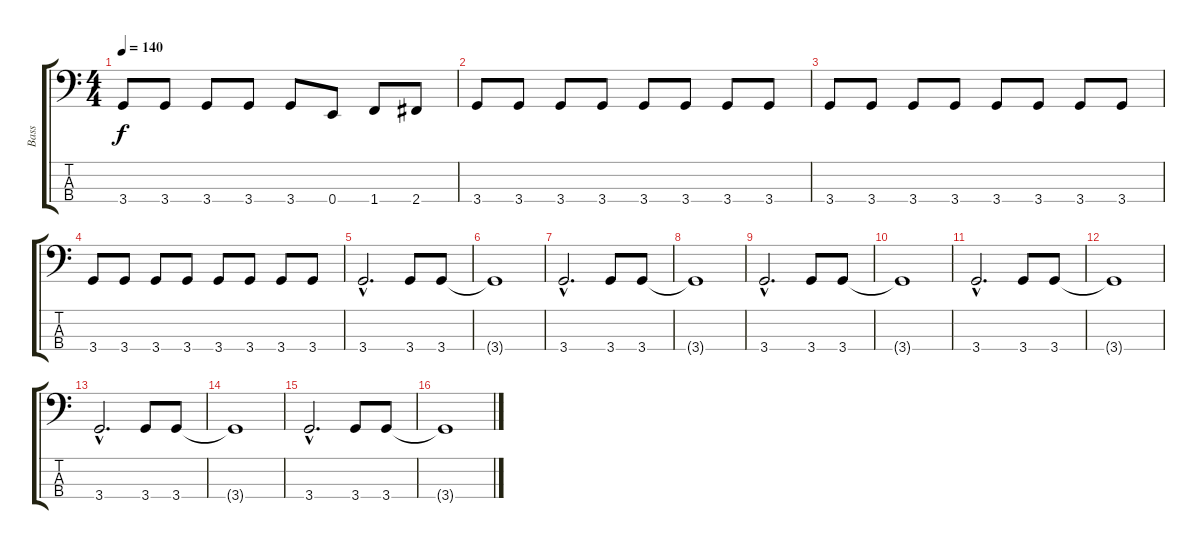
\track ("Bass" "Bass") {instrument slapbass1}
\staff {score tabs}
\tuning (G2 D2 A1 E1) {hide}
\ts (4 4)
\tempo 140
\clef f4
\ks c
3.4.8{dy f} 3.4.8 3.4.8 3.4.8 3.4.8 0.4.8 1.4.8 2.4.8 |
3.4.8 3.4.8 3.4.8 3.4.8 3.4.8 3.4.8 3.4.8 3.4.8 |
3.4.8 3.4.8 3.4.8 3.4.8 3.4.8 3.4.8 3.4.8 3.4.8 |
3.4.8 3.4.8 3.4.8 3.4.8 3.4.8 3.4.8 3.4.8 3.4.8 |
3.4{hac}.2{d} 3.4.8 3.4.8 |
3.4{t}.1 |
3.4{hac}.2{d} 3.4.8 3.4.8 |
3.4{t}.1 |
3.4{hac}.2{d} 3.4.8 3.4.8 |
3.4{t}.1 |
3.4{hac}.2{d} 3.4.8 3.4.8 |
3.4{t}.1 |
3.4{hac}.2{d} 3.4.8 3.4.8 |
3.4{t}.1 |
3.4{hac}.2{d} 3.4.8 3.4.8 |
3.4{t}.1
